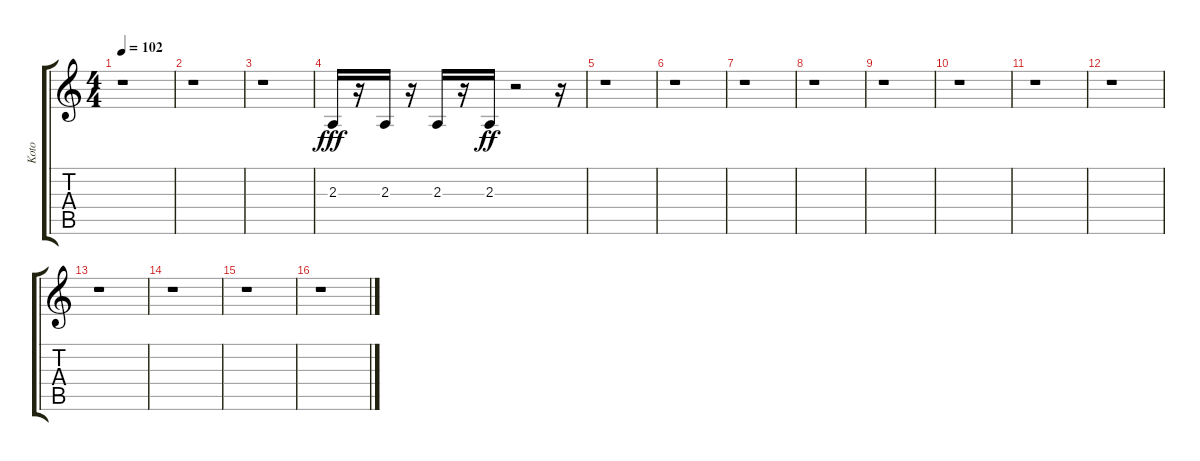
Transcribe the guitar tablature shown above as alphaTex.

\track ("Koto" "Koto") {instrument koto}
\staff {score tabs}
\tuning (E4 B3 G3 D3 A2 E2) {hide}
\ts (4 4)
\tempo 102
\clef g2
\ks c
r.1{dy ff} |
r.1 |
r.1 |
2.3.16{dy fff} r.16 2.3.16 r.16 2.3.16 r.16 2.3.16{dy ff} r.2 r.16 |
r.1 |
r.1 |
r.1 |
r.1 |
r.1 |
r.1 |
r.1 |
r.1 |
r.1 |
r.1 |
r.1 |
r.1
